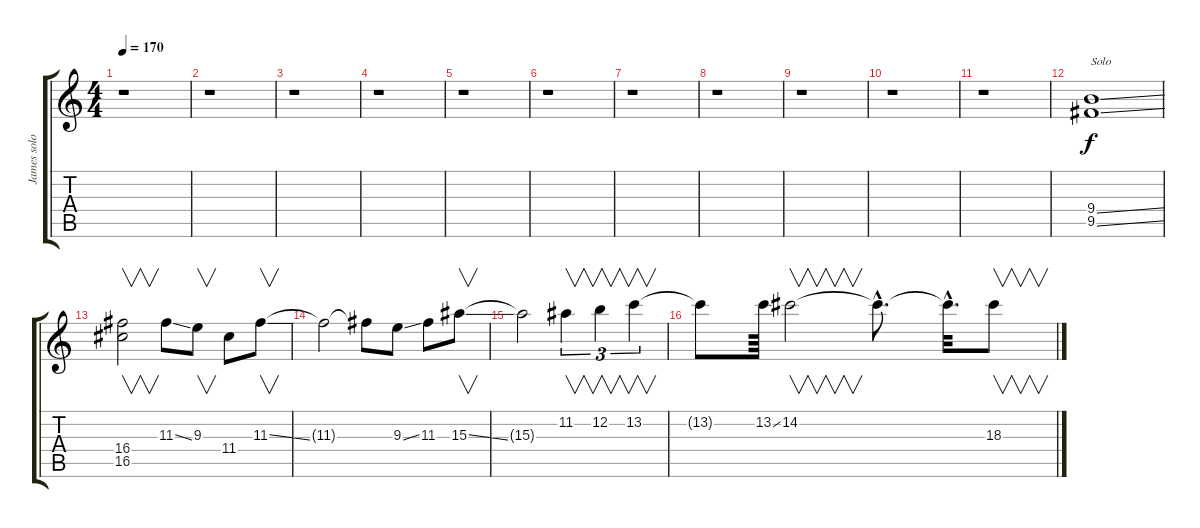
\track ("James solo" "James solo") {instrument distortionguitar}
\staff {score tabs}
\tuning (E4 B3 G3 D3 A2 E2) {hide}
\ts (4 4)
\tempo 170
\clef g2
\ks c
r.1{dy f} |
r.1 |
r.1 |
r.1 |
r.1 |
r.1 |
r.1 |
r.1 |
r.1 |
r.1 |
r.1 |
(9.4{ss} 9.5{ss}).1{txt "Solo"} |
(16.4 16.5).2{v} 11.3{ss}.8 9.3.8{v} 11.4.8 11.3{ss}.8{v} |
11.3{t}.2 11.3{t}.8 9.3{ss}.8 11.3.8 15.3{ss}.8{v} |
15.3{t}.2 11.2.4{v tu (3 2)} 12.2.4{v tu (3 2)} 13.2.4{v tu (3 2)} |
13.2{t}.8 13.2{ss}.64 14.2.2{v} 14.2{hac t}.8{d} 14.2{hac t}.32{d} 18.3{ss}.8{v}
